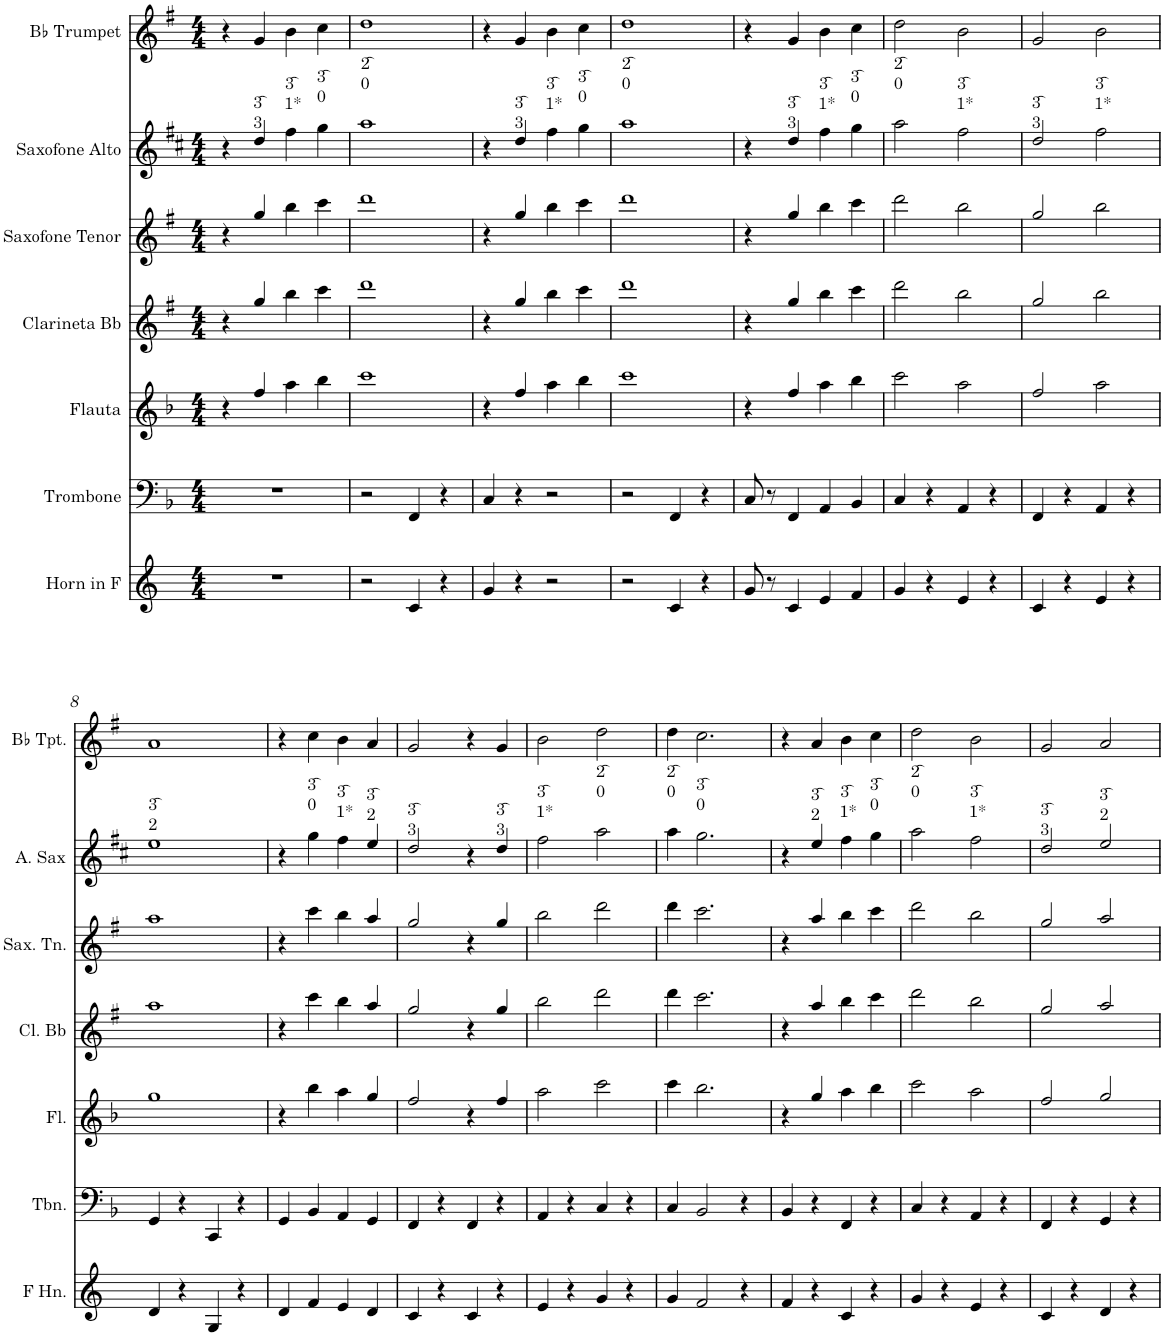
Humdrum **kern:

**kern	**kern	**kern	**kern	**kern	**kern	**kern
*part7	*part6	*part5	*part4	*part3	*part2	*part1
*staff7	*staff6	*staff5	*staff4	*staff3	*staff2	*staff1
*I"Horn in F	*I"Trombone	*I"Flauta	*I"Clarineta Bb	*I"Saxofone Tenor	*I"Saxofone Alto	*I"Bb Trumpet
*	*I'Tbn.	*I'Fl.	*I'Cl. Bb	*I'Sax. Tn.	*	*I'Bb Tpt.
*clefG2	*clefF4	*clefG2	*clefG2	*clefG2	*clefG2	*clefG2
*Trd4c7	*	*	*Trd1c2	*Trd8c14	*Trd5c9	*Trd1c2
*k[]	*k[b-]	*k[b-]	*k[f#]	*k[f#]	*k[f#c#]	*k[f#]
*M4/4	*M4/4	*M4/4	*M4/4	*M4/4	*M4/4	*M4/4
=1	=1	=1	=1	=1	=1	=1
1r	1r	4r	4r	4r	4r	4r
!	!	!	!	!	!LO:TX:a:t=3͡	!
!	!	!	!	!	!LO:TX:a:t=3	!
.	.	4ff/	4gg/	4gg/	4dd/	4g/
!	!	!	!	!	!LO:TX:a:t=3͡	!
!	!	!	!	!	!LO:TX:a:t=1*	!
.	.	4aa\	4bb\	4bb\	4ff#\	4b\
!	!	!	!	!	!LO:TX:a:t=3͡	!
!	!	!	!	!	!LO:TX:a:t=0	!
.	.	4bb-\	4ccc\	4ccc\	4gg\	4cc\
=2	=2	=2	=2	=2	=2	=2
!	!	!	!	!	!LO:TX:a:t=2͡	!
!	!	!	!	!	!LO:TX:a:t=0	!
2r	2r	1ccc	1ddd	1ddd	1aa	1dd
4c/	4FF/	.	.	.	.	.
4r	4r	.	.	.	.	.
=3	=3	=3	=3	=3	=3	=3
4g/	4C/	4r	4r	4r	4r	4r
!	!	!	!	!	!LO:TX:a:t=3͡	!
!	!	!	!	!	!LO:TX:a:t=3	!
4r	4r	4ff/	4gg/	4gg/	4dd/	4g/
!	!	!	!	!	!LO:TX:a:t=3͡	!
!	!	!	!	!	!LO:TX:a:t=1*	!
2r	2r	4aa\	4bb\	4bb\	4ff#\	4b\
!	!	!	!	!	!LO:TX:a:t=3͡	!
!	!	!	!	!	!LO:TX:a:t=0	!
.	.	4bb-\	4ccc\	4ccc\	4gg\	4cc\
=4	=4	=4	=4	=4	=4	=4
!	!	!	!	!	!LO:TX:a:t=2͡	!
!	!	!	!	!	!LO:TX:a:t=0	!
2r	2r	1ccc	1ddd	1ddd	1aa	1dd
4c/	4FF/	.	.	.	.	.
4r	4r	.	.	.	.	.
=5	=5	=5	=5	=5	=5	=5
8g/	8C/	4r	4r	4r	4r	4r
8r	8r	.	.	.	.	.
!	!	!	!	!	!LO:TX:a:t=3͡	!
!	!	!	!	!	!LO:TX:a:t=3	!
4c/	4FF/	4ff/	4gg/	4gg/	4dd/	4g/
!	!	!	!	!	!LO:TX:a:t=3͡	!
!	!	!	!	!	!LO:TX:a:t=1*	!
4e/	4AA/	4aa\	4bb\	4bb\	4ff#\	4b\
!	!	!	!	!	!LO:TX:a:t=3͡	!
!	!	!	!	!	!LO:TX:a:t=0	!
4f/	4BB-/	4bb-\	4ccc\	4ccc\	4gg\	4cc\
=6	=6	=6	=6	=6	=6	=6
!	!	!	!	!	!LO:TX:a:t=2͡	!
!	!	!	!	!	!LO:TX:a:t=0	!
4g/	4C/	2ccc\	2ddd\	2ddd\	2aa\	2dd\
4r	4r	.	.	.	.	.
!	!	!	!	!	!LO:TX:a:t=3͡	!
!	!	!	!	!	!LO:TX:a:t=1*	!
4e/	4AA/	2aa\	2bb\	2bb\	2ff#\	2b\
4r	4r	.	.	.	.	.
=7	=7	=7	=7	=7	=7	=7
!	!	!	!	!	!LO:TX:a:t=3͡	!
!	!	!	!	!	!LO:TX:a:t=3	!
4c/	4FF/	2ff/	2gg/	2gg/	2dd/	2g/
4r	4r	.	.	.	.	.
!	!	!	!	!	!LO:TX:a:t=3͡	!
!	!	!	!	!	!LO:TX:a:t=1*	!
4e/	4AA/	2aa\	2bb\	2bb\	2ff#\	2b\
4r	4r	.	.	.	.	.
!!LO:LB:g=z
=8	=8	=8	=8	=8	=8	=8
!	!	!	!	!	!LO:TX:a:t=3͡	!
!	!	!	!	!	!LO:TX:a:t=2	!
4d/	4GG/	1gg	1aa	1aa	1ee	1a
4r	4r	.	.	.	.	.
4G/	4CC/	.	.	.	.	.
4r	4r	.	.	.	.	.
=9	=9	=9	=9	=9	=9	=9
4d/	4GG/	4r	4r	4r	4r	4r
!	!	!	!	!	!LO:TX:a:t=3͡	!
!	!	!	!	!	!LO:TX:a:t=0	!
4f/	4BB-/	4bb-\	4ccc\	4ccc\	4gg\	4cc\
!	!	!	!	!	!LO:TX:a:t=3͡	!
!	!	!	!	!	!LO:TX:a:t=1*	!
4e/	4AA/	4aa\	4bb\	4bb\	4ff#\	4b\
!	!	!	!	!	!LO:TX:a:t=3͡	!
!	!	!	!	!	!LO:TX:a:t=2	!
4d/	4GG/	4gg/	4aa/	4aa/	4ee/	4a/
=10	=10	=10	=10	=10	=10	=10
!	!	!	!	!	!LO:TX:a:t=3͡	!
!	!	!	!	!	!LO:TX:a:t=3	!
4c/	4FF/	2ff/	2gg/	2gg/	2dd/	2g/
4r	4r	.	.	.	.	.
4c/	4FF/	4r	4r	4r	4r	4r
!	!	!	!	!	!LO:TX:a:t=3͡	!
!	!	!	!	!	!LO:TX:a:t=3	!
4r	4r	4ff/	4gg/	4gg/	4dd/	4g/
=11	=11	=11	=11	=11	=11	=11
!	!	!	!	!	!LO:TX:a:t=3͡	!
!	!	!	!	!	!LO:TX:a:t=1*	!
4e/	4AA/	2aa\	2bb\	2bb\	2ff#\	2b\
4r	4r	.	.	.	.	.
!	!	!	!	!	!LO:TX:a:t=2͡	!
!	!	!	!	!	!LO:TX:a:t=0	!
4g/	4C/	2ccc\	2ddd\	2ddd\	2aa\	2dd\
4r	4r	.	.	.	.	.
=12	=12	=12	=12	=12	=12	=12
!	!	!	!	!	!LO:TX:a:t=2͡	!
!	!	!	!	!	!LO:TX:a:t=0	!
4g/	4C/	4ccc\	4ddd\	4ddd\	4aa\	4dd\
!	!	!	!	!	!LO:TX:a:t=3͡	!
!	!	!	!	!	!LO:TX:a:t=0	!
2f/	2BB-/	2.bb-\	2.ccc\	2.ccc\	2.gg\	2.cc\
4r	4r	.	.	.	.	.
=13	=13	=13	=13	=13	=13	=13
4f/	4BB-/	4r	4r	4r	4r	4r
!	!	!	!	!	!LO:TX:a:t=3͡	!
!	!	!	!	!	!LO:TX:a:t=2	!
4r	4r	4gg/	4aa/	4aa/	4ee/	4a/
!	!	!	!	!	!LO:TX:a:t=3͡	!
!	!	!	!	!	!LO:TX:a:t=1*	!
4c/	4FF/	4aa\	4bb\	4bb\	4ff#\	4b\
!	!	!	!	!	!LO:TX:a:t=3͡	!
!	!	!	!	!	!LO:TX:a:t=0	!
4r	4r	4bb-\	4ccc\	4ccc\	4gg\	4cc\
=14	=14	=14	=14	=14	=14	=14
!	!	!	!	!	!LO:TX:a:t=2͡	!
!	!	!	!	!	!LO:TX:a:t=0	!
4g/	4C/	2ccc\	2ddd\	2ddd\	2aa\	2dd\
4r	4r	.	.	.	.	.
!	!	!	!	!	!LO:TX:a:t=3͡	!
!	!	!	!	!	!LO:TX:a:t=1*	!
4e/	4AA/	2aa\	2bb\	2bb\	2ff#\	2b\
4r	4r	.	.	.	.	.
=15	=15	=15	=15	=15	=15	=15
!	!	!	!	!	!LO:TX:a:t=3͡	!
!	!	!	!	!	!LO:TX:a:t=3	!
4c/	4FF/	2ff/	2gg/	2gg/	2dd/	2g/
4r	4r	.	.	.	.	.
!	!	!	!	!	!LO:TX:a:t=3͡	!
!	!	!	!	!	!LO:TX:a:t=2	!
4d/	4GG/	2gg/	2aa/	2aa/	2ee/	2a/
4r	4r	.	.	.	.	.
=	=	=	=	=	=	=
*-	*-	*-	*-	*-	*-	*-
